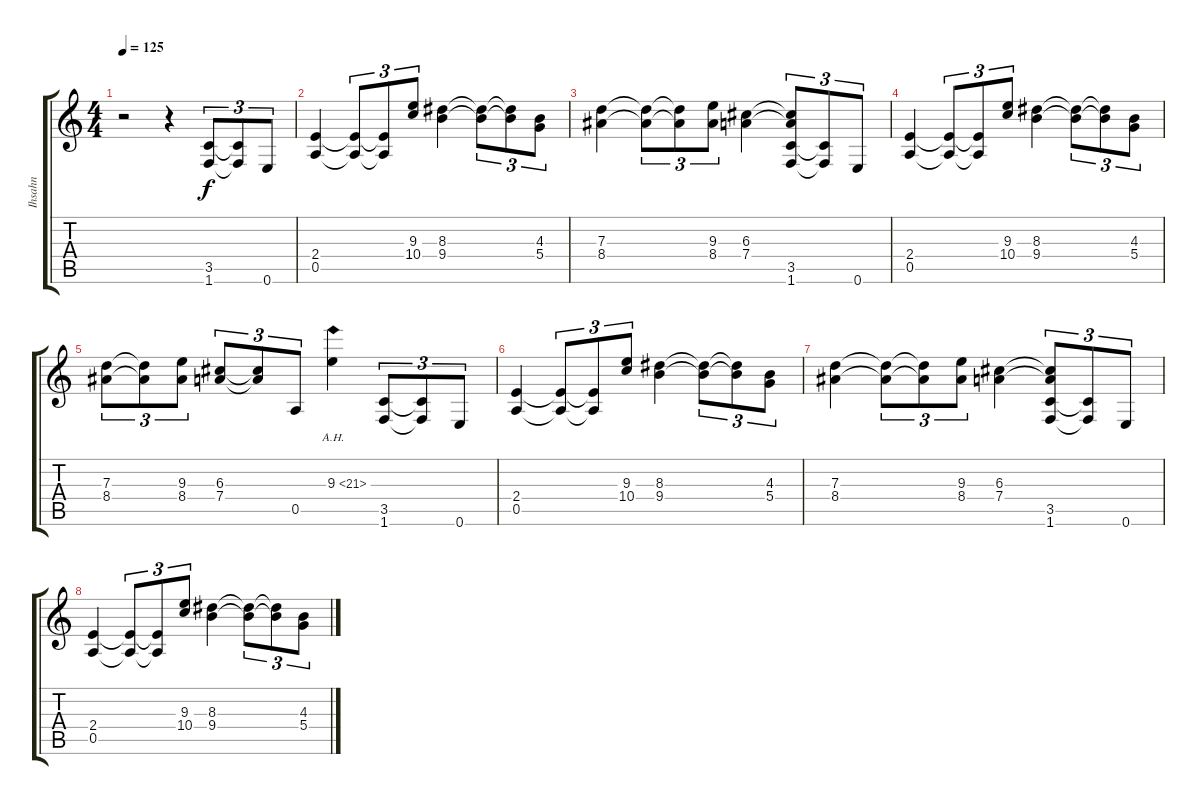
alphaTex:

\track ("Ihsahn" "Ihsahn") {instrument overdrivenguitar}
\staff {score tabs}
\tuning (E4 B3 G3 D3 A2 E2) {hide}
\ts (4 4)
\tempo 125
\clef g2
\ks c
r.2{dy f instrument overdrivenguitar} r.4 (3.5 1.6).8{tu (3 2)} (3.5{t} 1.6{t}).8{tu (3 2)} 0.6.8{tu (3 2)} |
(2.4 0.5).4 (2.4{t} 0.5{t}).8{tu (3 2)} (2.4{t} 0.5{t}).8{tu (3 2)} (9.3 10.4).8{tu (3 2)} (8.3 9.4).4 (8.3{t} 9.4{t}).8{tu (3 2)} (8.3{t} 9.4{t}).8{tu (3 2)} (4.3 5.4).8{tu (3 2)} |
(7.3 8.4).4 (7.3{t} 8.4{t}).8{tu (3 2)} (7.3{t} 8.4{t}).8{tu (3 2)} (9.3 8.4).8{tu (3 2)} (6.3 7.4).4 (6.3{t} 7.4{t} 3.5 1.6).8{tu (3 2)} (3.5{t} 1.6{t}).8{tu (3 2)} 0.6.8{tu (3 2)} |
(2.4 0.5).4 (2.4{t} 0.5{t}).8{tu (3 2)} (2.4{t} 0.5{t}).8{tu (3 2)} (9.3 10.4).8{tu (3 2)} (8.3 9.4).4 (8.3{t} 9.4{t}).8{tu (3 2)} (8.3{t} 9.4{t}).8{tu (3 2)} (4.3 5.4).8{tu (3 2)} |
(7.3 8.4).8{tu (3 2)} (7.3{t} 8.4{t}).8{tu (3 2)} (9.3 8.4).8{tu (3 2)} (6.3 7.4).8{tu (3 2)} (6.3{t} 7.4{t}).8{tu (3 2)} 0.5.8{tu (3 2)} 9.3{ah 12}.4 (3.5 1.6).8{tu (3 2)} (3.5{t} 1.6{t}).8{tu (3 2)} 0.6.8{tu (3 2)} |
(2.4 0.5).4 (2.4{t} 0.5{t}).8{tu (3 2)} (2.4{t} 0.5{t}).8{tu (3 2)} (9.3 10.4).8{tu (3 2)} (8.3 9.4).4 (8.3{t} 9.4{t}).8{tu (3 2)} (8.3{t} 9.4{t}).8{tu (3 2)} (4.3 5.4).8{tu (3 2)} |
(7.3 8.4).4 (7.3{t} 8.4{t}).8{tu (3 2)} (7.3{t} 8.4{t}).8{tu (3 2)} (9.3 8.4).8{tu (3 2)} (6.3 7.4).4 (6.3{t} 7.4{t} 3.5 1.6).8{tu (3 2)} (3.5{t} 1.6{t}).8{tu (3 2)} 0.6.8{tu (3 2)} |
(2.4 0.5).4 (2.4{t} 0.5{t}).8{tu (3 2)} (2.4{t} 0.5{t}).8{tu (3 2)} (9.3 10.4).8{tu (3 2)} (8.3 9.4).4 (8.3{t} 9.4{t}).8{tu (3 2)} (8.3{t} 9.4{t}).8{tu (3 2)} (4.3 5.4).8{tu (3 2)}
